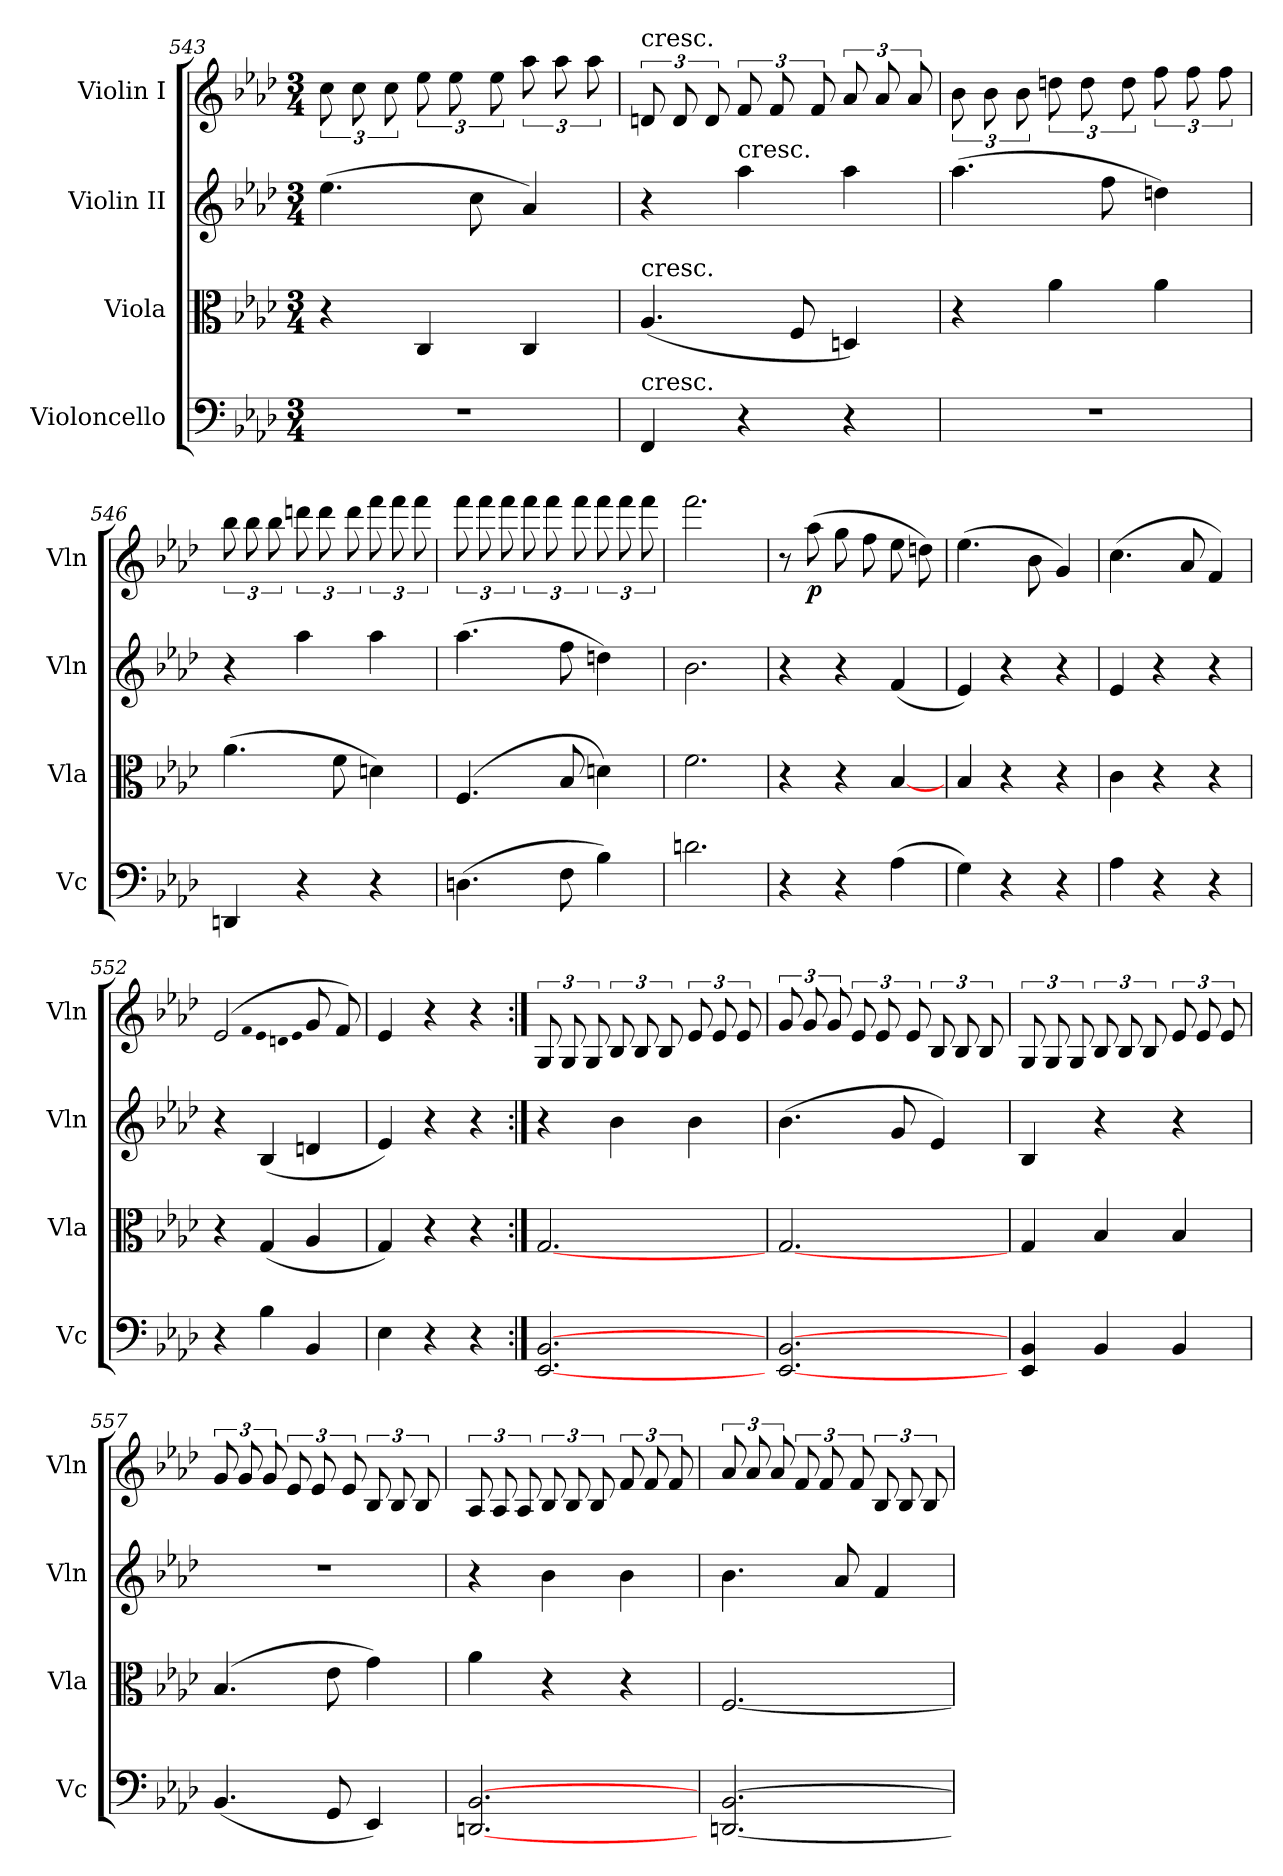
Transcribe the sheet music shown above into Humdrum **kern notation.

**kern	**kern	**kern	**kern	**dynam
*part4	*part3	*part2	*part1	*part1
*staff4	*staff3	*staff2	*staff1	*staff1
*I"Violoncello	*I"Viola	*I"Violin II	*I"Violin I	*
*I'Vc	*I'Vla	*I'Vln	*I'Vln	*
*clefF4	*clefC3	*clefG2	*clefG2	*
*k[b-e-a-d-]	*k[b-e-a-d-]	*k[b-e-a-d-]	*k[b-e-a-d-]	*
*A-:	*A-:	*A-:	*A-:	*
*M3/4	*M3/4	*M3/4	*M3/4	*
=543	=543	=543	=543	=543
2.r	4r	(4.ee-	12cc	.
.	.	.	12cc	.
.	.	.	12cc	.
.	4C	.	12ee-	.
.	.	.	12ee-	.
.	.	8cc	.	.
.	.	.	12ee-	.
.	4C	4a-)	12aa-	.
.	.	.	12aa-	.
.	.	.	12aa-	.
=544	=544	=544	=544	=544
!	!	!	!LO:TX:a:t=cresc.	!
!	!LO:TX:a:t=cresc.	!	!	!
!LO:TX:a:t=cresc.	!	!	!	!
4FF	(4.A-	4r	12dn	.
.	.	.	12d	.
.	.	.	12d	.
!	!	!LO:TX:a:t=cresc.	!	!
4r	.	4aa-	12f	.
.	.	.	12f	.
.	8F	.	.	.
.	.	.	12f	.
4r	4Dn)	4aa-	12a-	.
.	.	.	12a-	.
.	.	.	12a-	.
=545	=545	=545	=545	=545
2.r	4r	(4.aa-	12b-	.
.	.	.	12b-	.
.	.	.	12b-	.
.	4a-	.	12ddn	.
.	.	.	12dd	.
.	.	8ff	.	.
.	.	.	12dd	.
.	4a-	4ddn)	12ff	.
.	.	.	12ff	.
.	.	.	12ff	.
=546	=546	=546	=546	=546
4DDn	(4.a-	4r	12bb-	.
.	.	.	12bb-	.
.	.	.	12bb-	.
4r	.	4aa-	12dddn	.
.	.	.	12ddd	.
.	8f	.	.	.
.	.	.	12ddd	.
4r	4dn)	4aa-	12fff	.
.	.	.	12fff	.
.	.	.	12fff	.
=547	=547	=547	=547	=547
(4.Dn	(4.F	(4.aa-	12fff	.
.	.	.	12fff	.
.	.	.	12fff	.
.	.	.	12fff	.
.	.	.	12fff	.
8F	8B-	8ff	.	.
.	.	.	12fff	.
4B-)	4dn)	4ddn)	12fff	.
.	.	.	12fff	.
.	.	.	12fff	.
=548	=548	=548	=548	=548
2.dn	2.f	2.b-	2.fff	.
=549	=549	=549	=549	=549
4r	4r	4r	8r	.
.	.	.	(8aa-	p
4r	4r	4r	8gg	.
.	.	.	8ff	.
(4A-	[4B-	(4f	8ee-	.
.	.	.	8ddn)	.
=550	=550	=550	=550	=550
4G)	4B-	4e-)	(4.ee-	.
4r	4r	4r	.	.
.	.	.	8b-	.
4r	4r	4r	4g)	.
=551	=551	=551	=551	=551
4A-	4c	4e-	(4.cc	.
4r	4r	4r	.	.
.	.	.	8a-	.
4r	4r	4r	4f)	.
=552	=552	=552	=552	=552
4r	4r	4r	(2e-	.
4B-	(4G	(4B-	.	.
.	.	.	qqf	.
.	.	.	qqe-	.
.	.	.	qqdn	.
.	.	.	qqe-	.
4BB-	4A-	4dn	8g	.
.	.	.	8f)	.
=553	=553	=553	=553	=553
4E-	4G)	4e-)	4e-	.
4r	4r	4r	4r	.
4r	4r	4r	4r	.
=554:|!	=554:|!	=554:|!	=554:|!	=554:|!
[2.EE- [2.BB-	[2.G	4r	12G	.
.	.	.	12G	.
.	.	.	12G	.
.	.	4b-	12B-	.
.	.	.	12B-	.
.	.	.	12B-	.
.	.	4b-	12e-	.
.	.	.	12e-	.
.	.	.	12e-	.
=555	=555	=555	=555	=555
[2.EE- [2.BB-	[2.G	(4.b-	12g	.
.	.	.	12g	.
.	.	.	12g	.
.	.	.	12e-	.
.	.	.	12e-	.
.	.	8g	.	.
.	.	.	12e-	.
.	.	4e-)	12B-	.
.	.	.	12B-	.
.	.	.	12B-	.
=556	=556	=556	=556	=556
4EE- 4BB-	4G	4B-	12G	.
.	.	.	12G	.
.	.	.	12G	.
4BB-	4B-	4r	12B-	.
.	.	.	12B-	.
.	.	.	12B-	.
4BB-	4B-	4r	12e-	.
.	.	.	12e-	.
.	.	.	12e-	.
=557	=557	=557	=557	=557
(4.BB-	(4.B-	2.r	12g	.
.	.	.	12g	.
.	.	.	12g	.
.	.	.	12e-	.
.	.	.	12e-	.
8GG	8e-	.	.	.
.	.	.	12e-	.
4EE-)	4g)	.	12B-	.
.	.	.	12B-	.
.	.	.	12B-	.
=558	=558	=558	=558	=558
[2.DDn [2.BB-	4a-	4r	12A-	.
.	.	.	12A-	.
.	.	.	12A-	.
.	4r	4b-	12B-	.
.	.	.	12B-	.
.	.	.	12B-	.
.	4r	4b-	12f	.
.	.	.	12f	.
.	.	.	12f	.
=559	=559	=559	=559	=559
[2.DDn [2.BB-	[2.F	4.b-	12a-	.
.	.	.	12a-	.
.	.	.	12a-	.
.	.	.	12f	.
.	.	.	12f	.
.	.	8a-	.	.
.	.	.	12f	.
.	.	4f	12B-	.
.	.	.	12B-	.
.	.	.	12B-	.
=	=	=	=	=
*-	*-	*-	*-	*-
